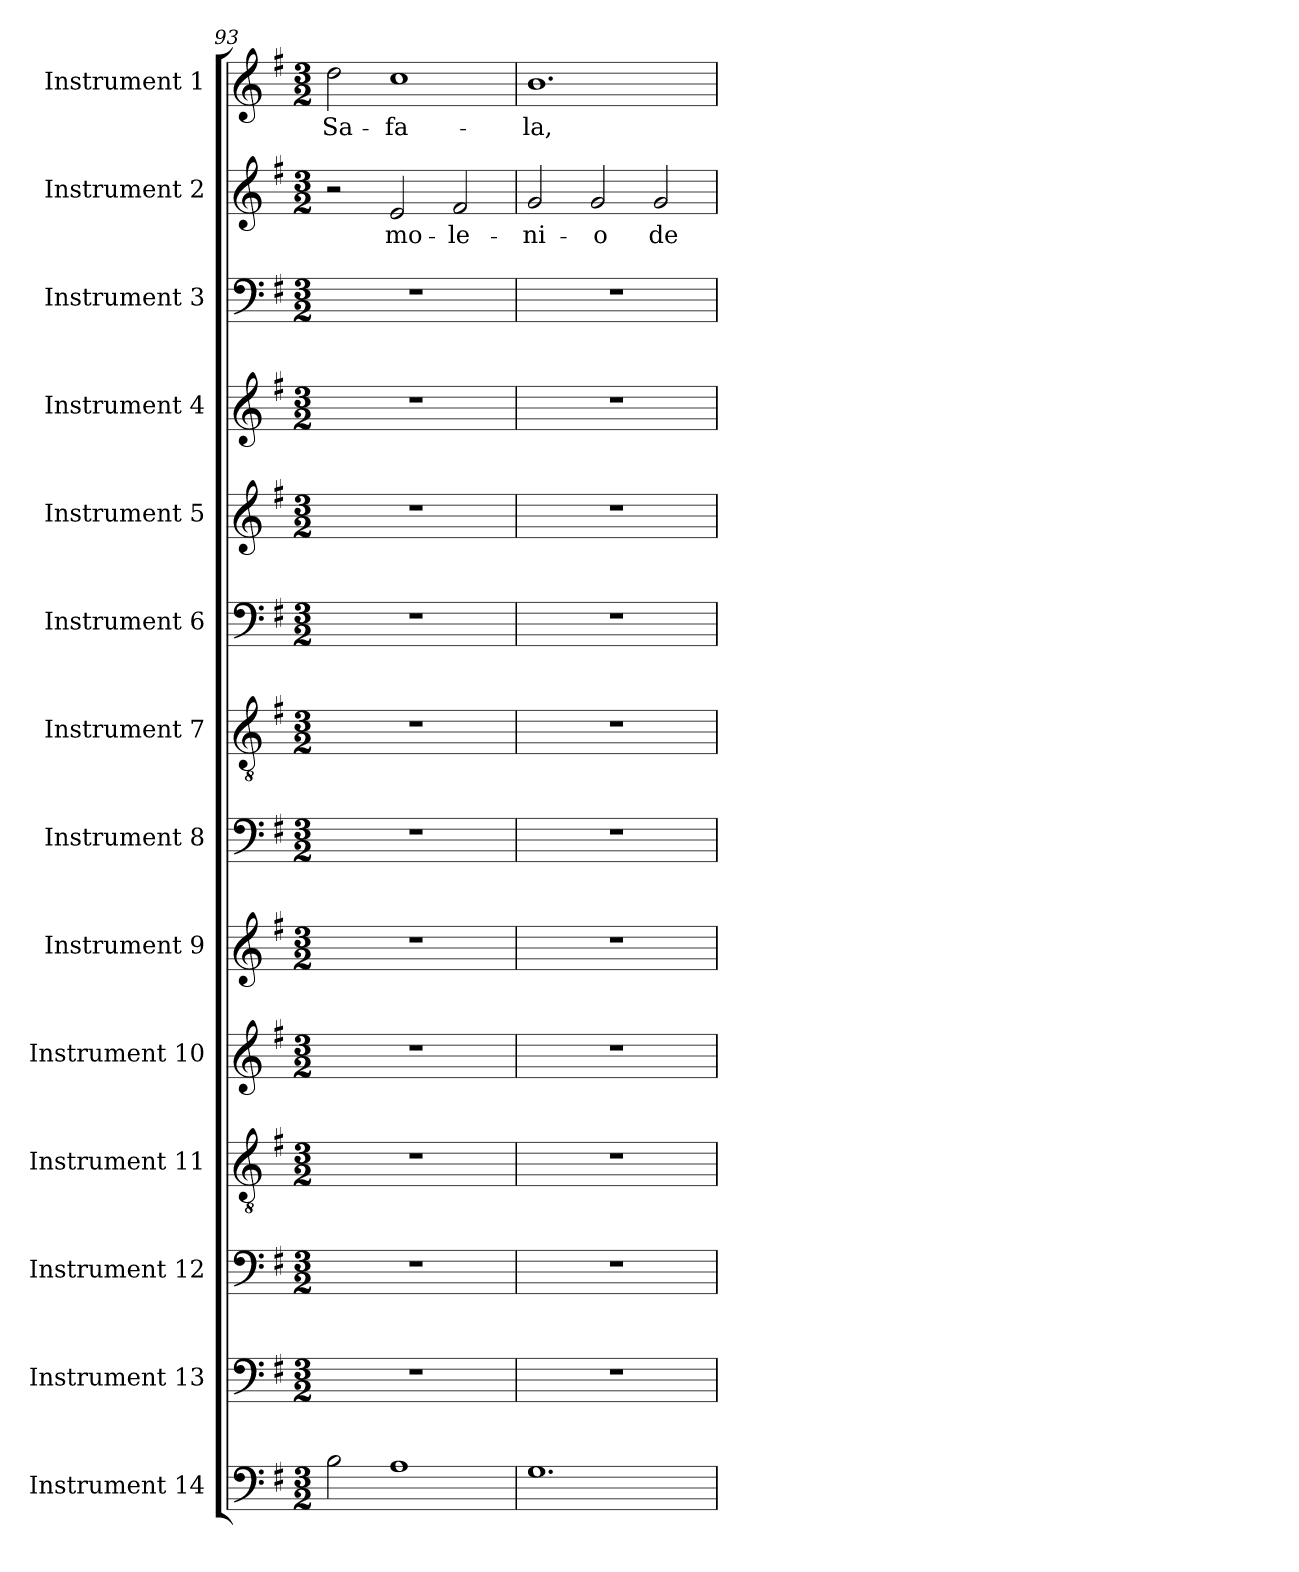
**kern	**kern	**kern	**kern	**kern	**kern	**kern	**kern	**kern	**kern	**kern	**kern	**kern	**text	**kern	**text
*part14	*part13	*part12	*part11	*part10	*part9	*part8	*part7	*part6	*part5	*part4	*part3	*part2	*part2	*part1	*part1
*staff14	*staff13	*staff12	*staff11	*staff10	*staff9	*staff8	*staff7	*staff6	*staff5	*staff4	*staff3	*staff2	*staff2	*staff1	*staff1
*I"Instrument 14	*I"Instrument 13	*I"Instrument 12	*I"Instrument 11	*I"Instrument 10	*I"Instrument 9	*I"Instrument 8	*I"Instrument 7	*I"Instrument 6	*I"Instrument 5	*I"Instrument 4	*I"Instrument 3	*I"Instrument 2	*	*I"Instrument 1	*
*clefF4	*clefF4	*clefF4	*clefGv2	*clefG2	*clefG2	*clefF4	*clefGv2	*clefF4	*clefG2	*clefG2	*clefF4	*clefG2	*	*clefG2	*
*k[f#]	*k[f#]	*k[f#]	*k[f#]	*k[f#]	*k[f#]	*k[f#]	*k[f#]	*k[f#]	*k[f#]	*k[f#]	*k[f#]	*k[f#]	*	*k[f#]	*
*G:	*G:	*G:	*G:	*G:	*G:	*G:	*G:	*G:	*G:	*G:	*G:	*G:	*	*G:	*
*M3/2	*M3/2	*M3/2	*M3/2	*M3/2	*M3/2	*M3/2	*M3/2	*M3/2	*M3/2	*M3/2	*M3/2	*M3/2	*	*M3/2	*
=93	=93	=93	=93	=93	=93	=93	=93	=93	=93	=93	=93	=93	=93	=93	=93
!	!	!	!	!	!	!	!	!	!	!	!	!	!	!	!LO:LY:b:cj
2B\	1.r	1.r	1.r	1.r	1.r	1.r	1.r	1.r	1.r	1.r	1.r	2r	.	2dd\	Sa-
!	!	!	!	!	!	!	!	!	!	!	!	!	!LO:LY:b:rj	!	!LO:LY:b:cj
1A	.	.	.	.	.	.	.	.	.	.	.	2e/	mo-	1cc	-fa-
!	!	!	!	!	!	!	!	!	!	!	!	!	!LO:LY:b:rj	!	!
.	.	.	.	.	.	.	.	.	.	.	.	2f#/	-le-	.	.
=94	=94	=94	=94	=94	=94	=94	=94	=94	=94	=94	=94	=94	=94	=94	=94
!	!	!	!	!	!	!	!	!	!	!	!	!	!LO:LY:b:rj	!	!LO:LY:b:cj
1.G	1.r	1.r	1.r	1.r	1.r	1.r	1.r	1.r	1.r	1.r	1.r	2g/	-ni-	1.b	-la,
!	!	!	!	!	!	!	!	!	!	!	!	!	!LO:LY:b:rj	!	!
.	.	.	.	.	.	.	.	.	.	.	.	2g/	-o	.	.
!	!	!	!	!	!	!	!	!	!	!	!	!	!LO:LY:b:rj	!	!
.	.	.	.	.	.	.	.	.	.	.	.	2g/	de	.	.
=	=	=	=	=	=	=	=	=	=	=	=	=	=	=	=
*-	*-	*-	*-	*-	*-	*-	*-	*-	*-	*-	*-	*-	*-	*-	*-
